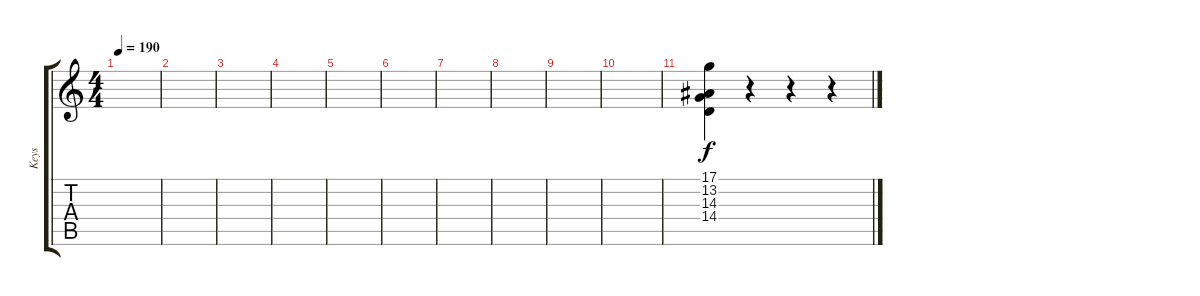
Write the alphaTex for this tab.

\track ("Keys" "Keys") {instrument stringensemble1}
\staff {score tabs}
\tuning (D4 A3 F3 C3 G2 D2) {hide}
\ts (4 4)
\tempo 190
\clef g2
\ks c
|
|
|
|
|
|
|
|
|
|
(17.1 13.2 14.3 14.4).4{instrument orchestrahit} r.4 r.4 r.4
